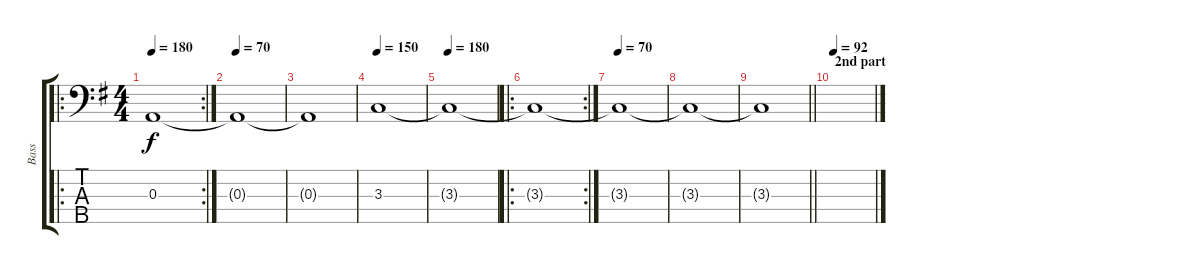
\track ("Bass" "Bass") {instrument electricbassfinger}
\staff {score tabs}
\tuning (G2 D2 A1 E1 B0) {hide}
\ro
\rc 2
\ts (4 4)
\tempo 180
\clef f4
\ks g
0.3{t}.1{dy f} |
\tempo 70
0.3{t}.1 |
0.3{t}.1 |
\tempo 150
3.3.1 |
\tempo 180
3.3{t}.1 |
\ro
\rc 2
3.3{t}.1 |
\tempo 70
3.3{t}.1 |
3.3{t}.1 |
\barLineRight lightlight
3.3{t}.1 |
\section ("" "2nd part")
\tempo 92
